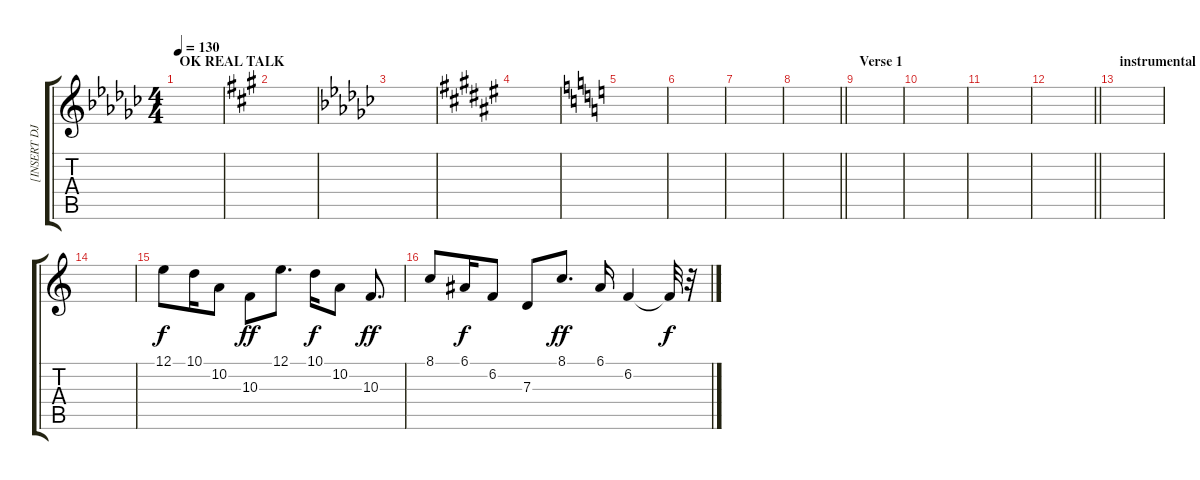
\track ("[INSERT DJENT JOKE]" "[INSERT DJ") {instrument altosax}
\staff {score tabs}
\tuning (E4 B3 G3 D3 A2 E2) {hide}
\ts (4 4)
\section ("" "OK REAL TALK")
\tempo 130
\clef g2
\ks gb
|
\ks a
|
\ks gb
|
\ks f#
|
\ks c
|
|
|
\barLineRight lightlight
|
\section ("" "Verse 1")
|
|
|
\barLineRight lightlight
|
\section ("" "instrumental sexion")
|
|
12.1.8 10.1.16{dy f} 10.2.8 10.3.8{dy ff} 12.1.8{d} 10.1.16{dy f} 10.2.8 10.3.8{d dy ff} |
8.1.8 6.1.16{dy f} 6.2.8 7.3.8 8.1.8{d dy ff} 6.1.16 6.2.4 6.2{t}.32{dy f} r.32
